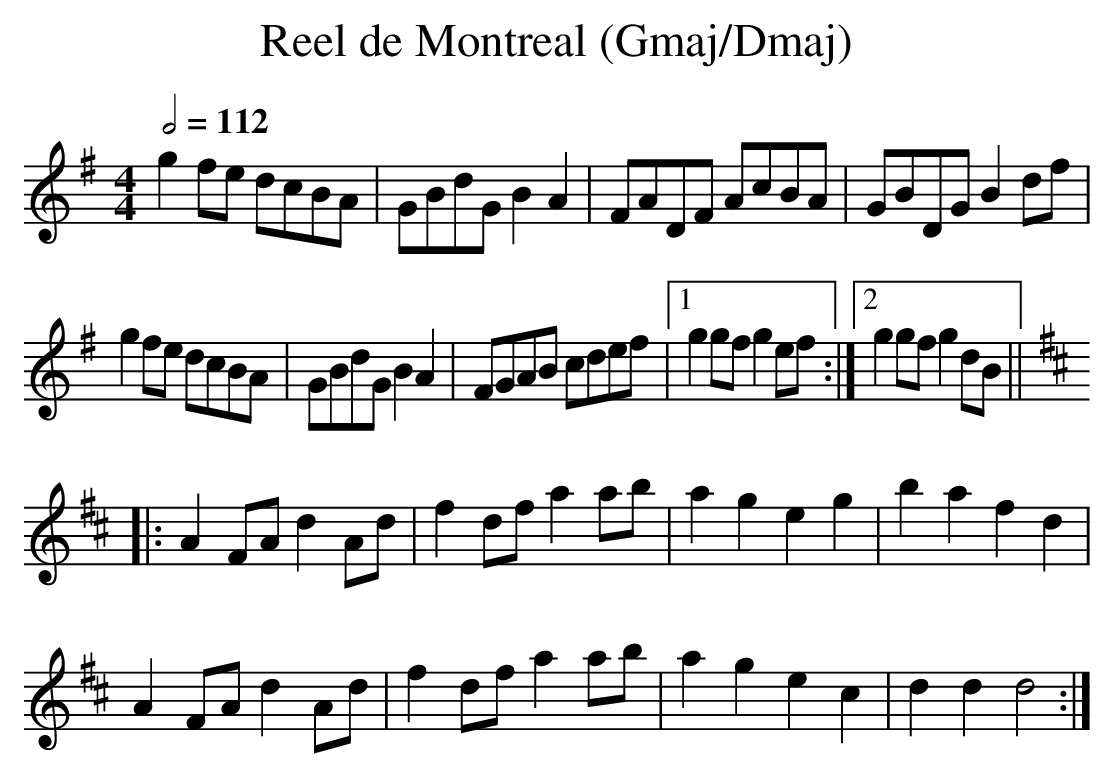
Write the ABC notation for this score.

X:1
T:Reel de Montreal (Gmaj/Dmaj)
Q:1/2=112
M:4/4
L:1/8
K:Gmaj
g2fe dcBA|GBdG B2A2|FADF AcBA|GBDG B2df|
g2fe dcBA|GBdG B2A2|FGAB cdef|1g2gf g2ef:|2g2gf g2dB||
K:D
|:A2FA d2Ad|f2df a2ab|a2g2 e2g2|b2a2 f2d2|
A2FA d2Ad|f2df a2ab|a2g2 e2c2|d2d2 d4:|
